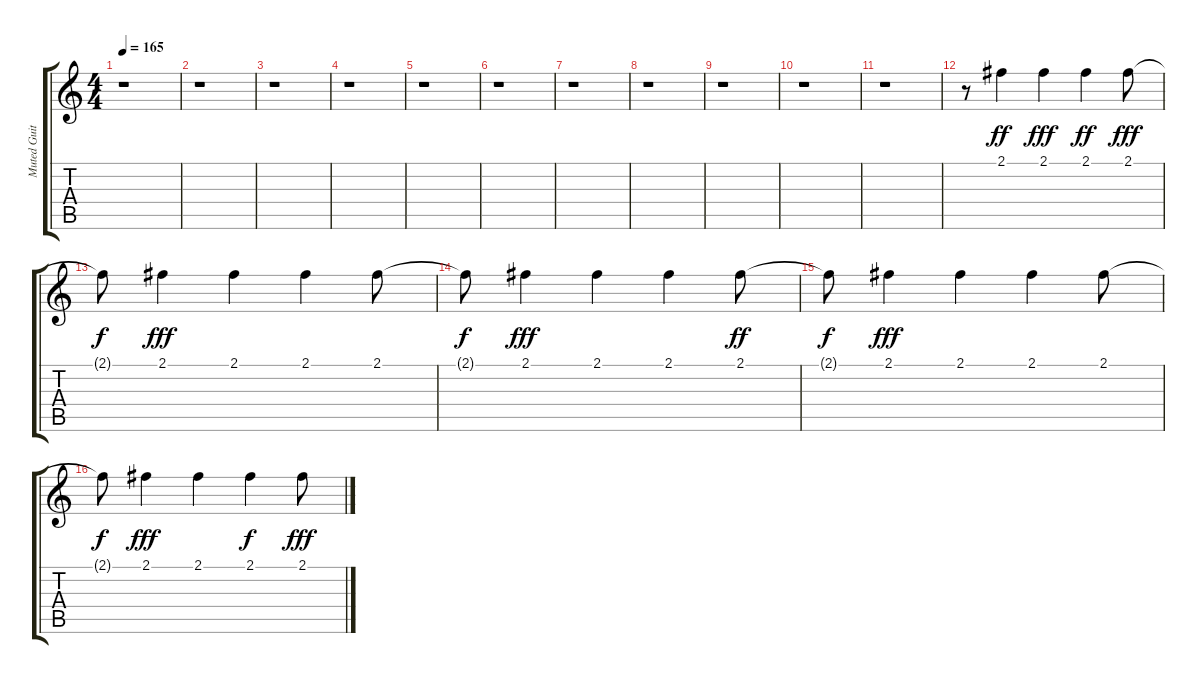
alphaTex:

\track ("Muted Guitar" "Muted Guit") {instrument distortionguitar}
\staff {score tabs}
\tuning (E4 B3 G3 D3 A2 E2) {hide}
\ts (4 4)
\tempo 165
\clef g2
\ks c
r.1{dy f} |
r.1 |
r.1 |
r.1 |
r.1 |
r.1 |
r.1 |
r.1 |
r.1 |
r.1 |
r.1 |
r.8 2.1.4{dy ff} 2.1.4{dy fff} 2.1.4{dy ff} 2.1.8{dy fff} |
2.1{t}.8{dy f} 2.1.4{dy fff} 2.1.4 2.1.4 2.1.8 |
2.1{t}.8{dy f} 2.1.4{dy fff} 2.1.4 2.1.4 2.1.8{dy ff} |
2.1{t}.8{dy f} 2.1.4{dy fff} 2.1.4 2.1.4 2.1.8 |
2.1{t}.8{dy f} 2.1.4{dy fff} 2.1.4 2.1.4{dy f} 2.1.8{dy fff}
